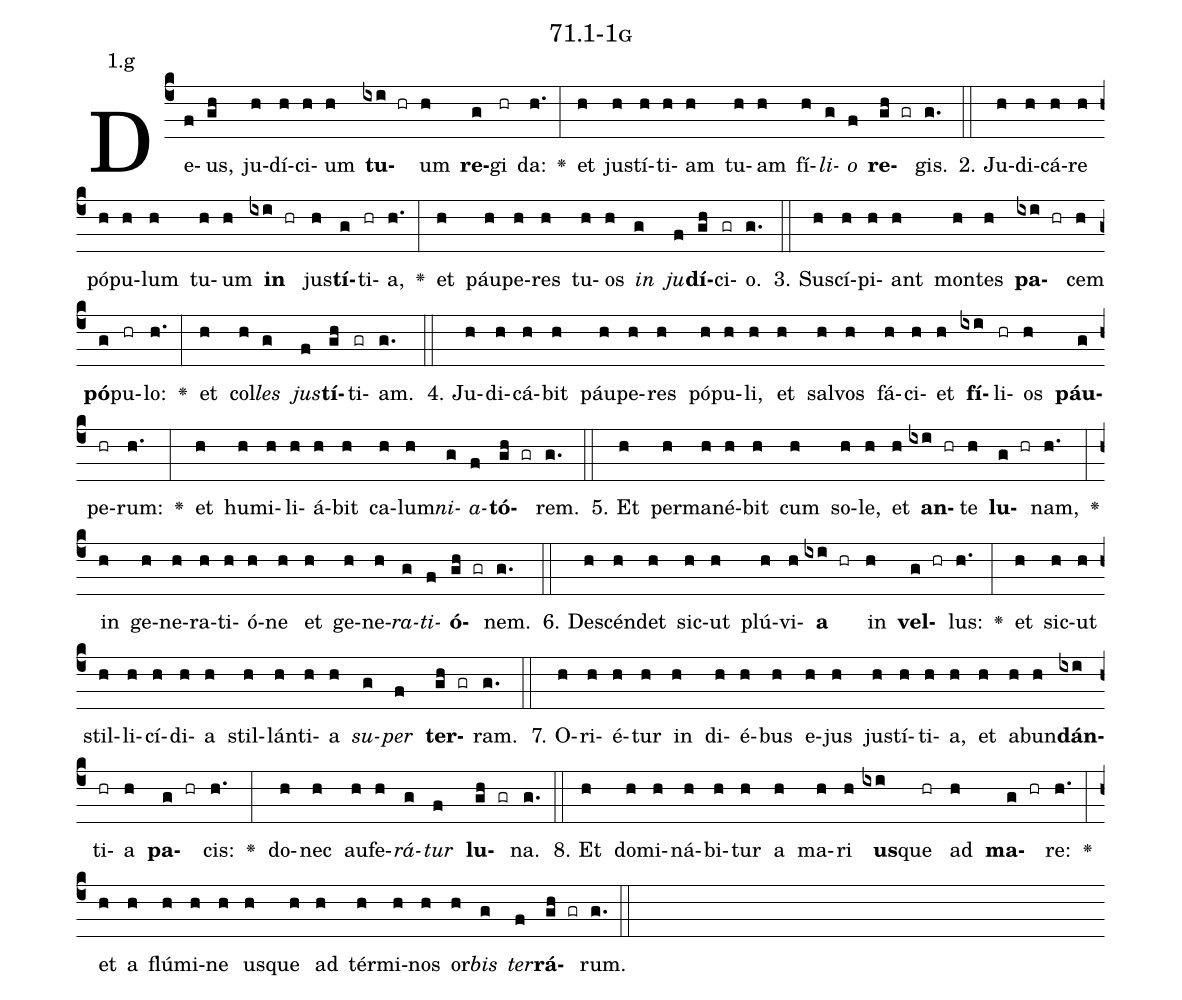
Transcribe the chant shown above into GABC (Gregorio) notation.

name: 71.1-1g;
annotation: 1.g;
%%
(c4)De(f)us,(gh) ju(h)dí(h)ci(h)um(h) <b>tu</b>(ixi hr)um(h) <b>re</b>(g)gi(hr) da:(h.) <v>\greheightstar</v>(:) et(h) jus(h)tí(h)ti(h)am(h) tu(h)am(h) fí(h)<i>li</i>(g)<i>o</i>(f) <b>re</b>(gh gr)gis.(g.) (::)
2. Ju(h)di(h)cá(h)re(h) pó(h)pu(h)lum(h) tu(h)um(h) <b>in</b>(ixi hr) jus(h)<b>tí</b>(g)ti(hr)a,(h.) <v>\greheightstar</v>(:) et(h) páu(h)pe(h)res(h) tu(h)os(h) <i>in</i>(g) <i>ju</i>(f)<b>dí</b>(gh)ci(gr)o.(g.) (::)
3. Su(h)scí(h)pi(h)ant(h) mon(h)tes(h) <b>pa</b>(ixi hr)cem(h) <b>pó</b>(g)pu(hr)lo:(h.) <v>\greheightstar</v>(:) et(h) col(h)<i>les</i>(g) <i>jus</i>(f)<b>tí</b>(gh)ti(gr)am.(g.) (::)
4. Ju(h)di(h)cá(h)bit(h) páu(h)pe(h)res(h) pó(h)pu(h)li,(h) et(h) sal(h)vos(h) fá(h)ci(h)et(h) <b>fí</b>(ixi)li(hr)os(h) <b>páu</b>(g)pe(hr)rum:(h.) <v>\greheightstar</v>(:) et(h) hu(h)mi(h)li(h)á(h)bit(h) ca(h)lum(h)<i>ni</i>(g)<i>a</i>(f)<b>tó</b>(gh gr)rem.(g.) (::)
5. Et(h) per(h)ma(h)né(h)bit(h) cum(h) so(h)le,(h) et(h) <b>an</b>(ixi hr)te(h) <b>lu</b>(g hr)nam,(h.) <v>\greheightstar</v>(:) in(h) ge(h)ne(h)ra(h)ti(h)ó(h)ne(h) et(h) ge(h)ne(h)<i>ra</i>(g)<i>ti</i>(f)<b>ó</b>(gh gr)nem.(g.) (::)
6. De(h)scén(h)det(h) sic(h)ut(h) plú(h)vi(h)<b>a</b>(ixi hr) in(h) <b>vel</b>(g hr)lus:(h.) <v>\greheightstar</v>(:) et(h) sic(h)ut(h) stil(h)li(h)cí(h)di(h)a(h) stil(h)lán(h)ti(h)a(h) <i>su</i>(g)<i>per</i>(f) <b>ter</b>(gh gr)ram.(g.) (::)
7. O(h)ri(h)é(h)tur(h) in(h) di(h)é(h)bus(h) e(h)jus(h) jus(h)tí(h)ti(h)a,(h) et(h) ab(h)un(h)<b>dán</b>(ixi)ti(hr)a(h) <b>pa</b>(g hr)cis:(h.) <v>\greheightstar</v>(:) do(h)nec(h) au(h)fe(h)<i>rá</i>(g)<i>tur</i>(f) <b>lu</b>(gh gr)na.(g.) (::)
8. Et(h) do(h)mi(h)ná(h)bi(h)tur(h) a(h) ma(h)ri(h) <b>us</b>(ixi)que(hr) ad(h) <b>ma</b>(g hr)re:(h.) <v>\greheightstar</v>(:) et(h) a(h) flú(h)mi(h)ne(h) us(h)que(h) ad(h) tér(h)mi(h)nos(h) or(h)<i>bis</i>(g) <i>ter</i>(f)<b>rá</b>(gh gr)rum.(g.) (::)
